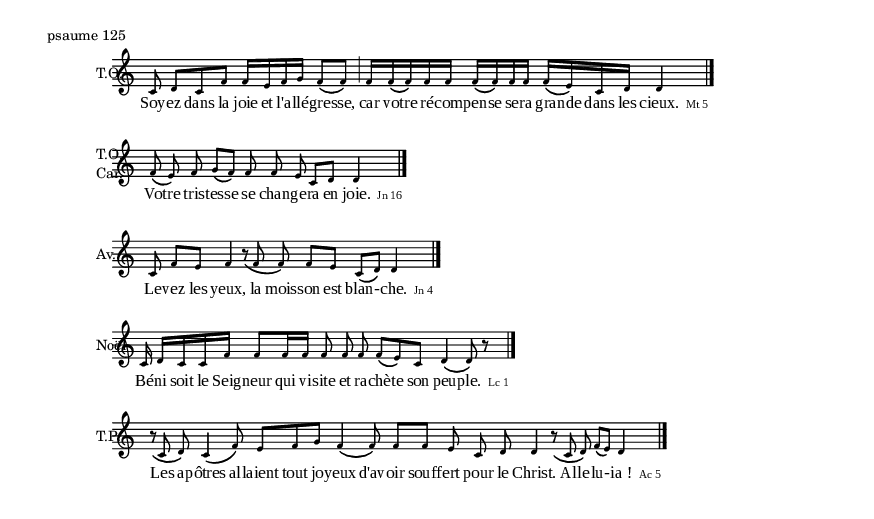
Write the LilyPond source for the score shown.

\version "2.12.0"
 \include "definitions.ly"
 \markup {psaume  125}




\relative d' { 
	\new Staff {
		\cadenzaOn
		\set Staff.instrumentName = \markup{ \center-column { T.O. } }
		c8
		\times 2/3 { d8[ c f] }
		f16[ e f g]
		f8[\( f\)] \cesure
		\times 2/5 {f16[f\( f\) f f]}
		f16[\( f\) f f]
		f16[\( e\) c d]
		d4
		\endBar
	}

	\addlyrics {
		Soy -- ez dans la joie et l'a -- llé -- gre -- sse, car vo -- tre ré -- com -- pen -- se se -- ra gra -- nde dans les cieux.
		\markup { \citation #"Mt 5" } 
	}
}
\relative d' { 
	\new Staff {
		\cadenzaOn
		\set Staff.instrumentName = \markup{ \center-column { T.O. Car. } }
		\times 2/3 { f8\( e\) f }
		g[\( f\)]
		\times 2/3 { f f e }
		c[ d]
		d4
		\endBar
	}

	\addlyrics {
		Vo -- tre tris -- tes -- se se chan -- ge -- ra en joie.
		\markup { \citation #"Jn 16" } 
	}
}

\relative d' { 
	\new Staff {
		\cadenzaOn
		\set Staff.instrumentName = \markup{ \center-column { Av. } }
		c8
		f[ e]
		f4
		\pespace
		\times 2/3 { r8_\( f f\) }
		f[ e]
		c[\( d\)]
		d4
		\endBar
	}

	\addlyrics {
		Le -- vez les yeux, la mois -- son est blan -- - -- che.
		\markup { \citation #"Jn 4" } 
	}
}
\relative d' { 
	\new Staff {
		\cadenzaOn
		\set Staff.instrumentName = \markup{ \center-column { Noël } }
		s16 c16
		d[ c c f]
		f8[ f16 f]
		\times 2/3 { f8 f f }
		\times 2/3 { f[\( e\) c] }
		\times 2/3 { d4\( d8\) } r8
		\endBar
	}

	\addlyrics {
		Bé -- ni soit le Seig -- neur qui vi -- site et ra -- chè -- te son peu -- ple.
		\markup { \citation #"Lc 1" } 
	}
}

\relative d' { 
	\new Staff {
		\cadenzaOn
		\set Staff.instrumentName = \markup{ \center-column { T.P. } }
		\times 2/3 { r8_\( c d\) }
		\times 2/3 { c4\( f8\) }
		\times 2/3 { e[ f g] }
		\times 2/3 { f4\( f8\) }
		f[ f]
		\times 2/3 { e c d }
		d4
		
\espall
		\times 2/3 { r
8_\( c d\) }
		f[\( e\)]
		d4
		\endBar
	}

	\addlyrics {
		Les a -- pôtres al -- laient tout jo -- yeux d'av -- oir souff -- ert pour le Christ. Al -- le -- lu -- - -- "ia !"
		\markup { \citation #"Ac 5" } 
	}
}



